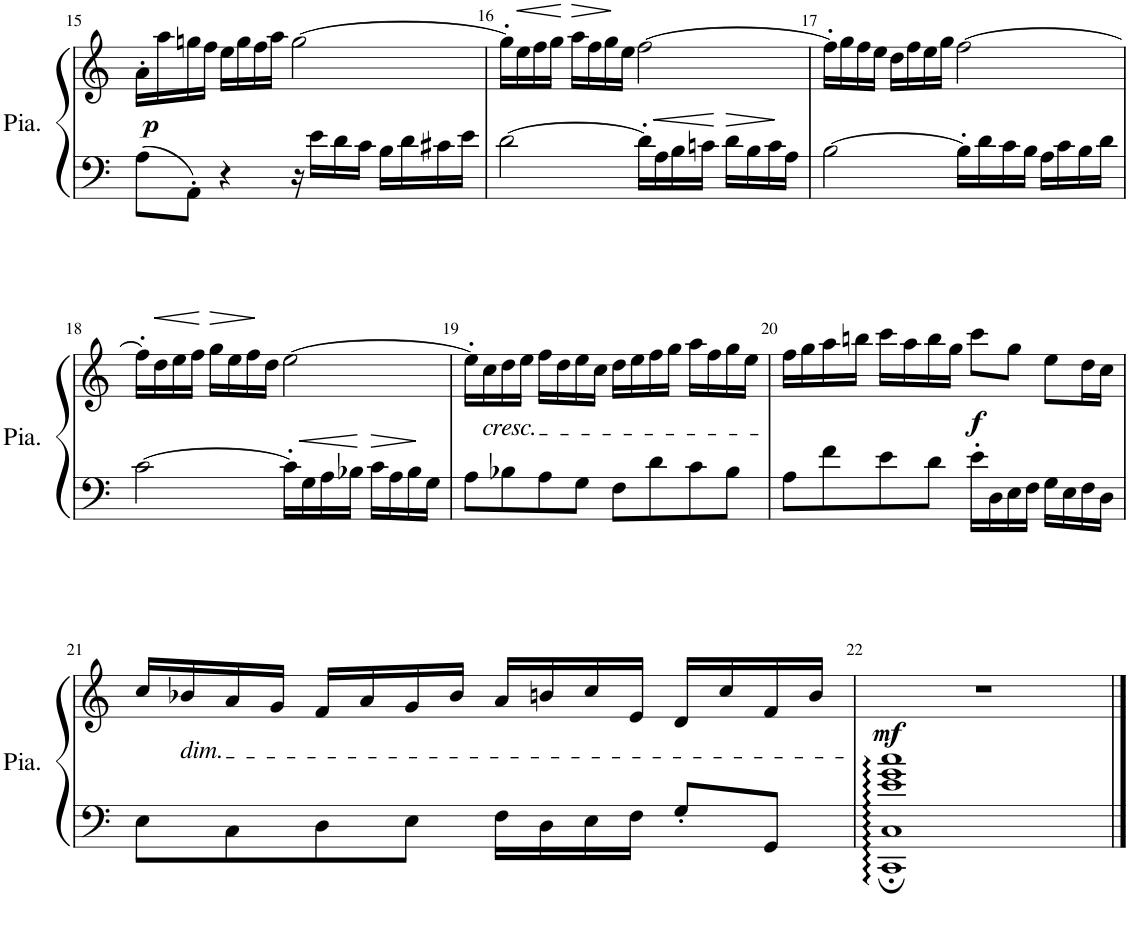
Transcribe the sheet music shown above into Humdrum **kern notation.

**kern	**kern	**dynam
*part1	*part1	*part1
*staff2	*staff1	*staff1/2
*I"Piano	*	*
*I'Pia.	*	*
!!LO:PB:g=z
*clefF4	*clefG2	*
*k[]	*k[]	*
*M4/4	*M4/4	*
*met(c)	*met(c)	*
=15	=15	=15
8A\L	16a'\LL	.
!	!	!LO:DY:b
.	16aa\	p
8AA'\J	16ggn\	.
.	16ff\JJ	.
4r	16ee\LL	.
.	16gg\	.
.	16ff\	.
.	16aa\JJ	.
16r	[2gg\	.
16e\LL	.	.
16d\	.	.
16c\JJ	.	.
16B\LL	.	.
16d\	.	.
16c#X\	.	.
16e\JJ	.	.
=16	=16	=16
[2d\	16gg'\LL]	.
!	!	!LO:HP:b
.	16ee\	<
.	16ff\	.
.	16gg\JJ	.
!	!	!LO:HP:n=1:b
.	16aa\LL	[ >
.	16ff\	.
.	16gg\	.
.	16ee\JJ	]
16d'\LL]	[2ff\	.
16A\	.	.
16B\	.	.
16cn\JJ	.	.
16d\LL	.	.
16B\	.	.
16c\	.	.
16A\JJ	.	.
=17	=17	=17
[2B\	16ff'\LL]	.
.	16gg\	.
.	16ff\	.
.	16ee\JJ	.
.	16dd\LL	.
.	16ff\	.
.	16ee\	.
.	16gg\JJ	.
16B'\LL]	[2ff\	.
16d\	.	.
16c\	.	.
16B\JJ	.	.
16A\LL	.	.
16c\	.	.
16B\	.	.
16d\JJ	.	.
!!LO:LB:g=z
=18	=18	=18
[2c\	16ff'\LL]	.
!	!	!LO:HP:b
.	16dd\	<
.	16ee\	.
.	16ff\JJ	.
!	!	!LO:HP:n=1:b
.	16gg\LL	[ >
.	16ee\	.
.	16ff\	.
.	16dd\JJ	]
16c'\LL]	[2ee\	.
16G\	.	.
16A\	.	.
16B-X\JJ	.	.
16c\LL	.	.
16A\	.	.
16B-\	.	.
16G\JJ	.	.
=19	=19	=19
8A\L	16ee'\LL]	.
!	!LO:TX:b:i:t=cresc.	!
.	16cc\	.
8B-X\	16dd\	.
.	16ee\JJ	.
8A\	16ff\LL	.
.	16dd\	.
8G\J	16ee\	.
.	16cc\JJ	.
8F\L	16dd\LL	.
.	16ee\	.
8d\	16ff\	.
.	16gg\JJ	.
8c\	16aa\LL	.
.	16ff\	.
8B-\J	16gg\	.
.	16ee\JJ	.
=20	=20	=20
8A\L	16ff\LL	.
.	16gg\	.
8f\	16aa\	.
.	16bbn\JJ	.
8e\	16ccc\LL	.
.	16aa\	.
8d\J	16bb\	.
.	16gg\JJ	.
!	!	!LO:DY:b
16e'\LL	8ccc\L	f
16D\	.	.
16E\	8gg\J	.
16F\JJ	.	.
16G\LL	8ee\L	.
16E\	.	.
16F\	16dd\L	.
16D\JJ	16cc\JJ	.
!!LO:LB:g=z
=21	=21	=21
8E\L	16cc/LL	.
!	!LO:TX:b:i:t=dim.	!
.	16b-X/	.
8C\	16a/	.
.	16g/JJ	.
8D\	16f/LL	.
.	16a/	.
8E\J	16g/	.
.	16b-/JJ	.
16F\LL	16a/LL	.
16D\	16bn/	.
16E\	16cc/	.
16F\JJ	16e/JJ	.
8G'/L	16d/LL	.
.	16cc/	.
8GG/J	16f/	.
.	16b/JJ	.
=22	=22	=22
!	!	!LO:DY:a=2
1CC:; 1C:; 1e:; 1g:; 1cc:;	1r	mf
==	==	==
*-	*-	*-
